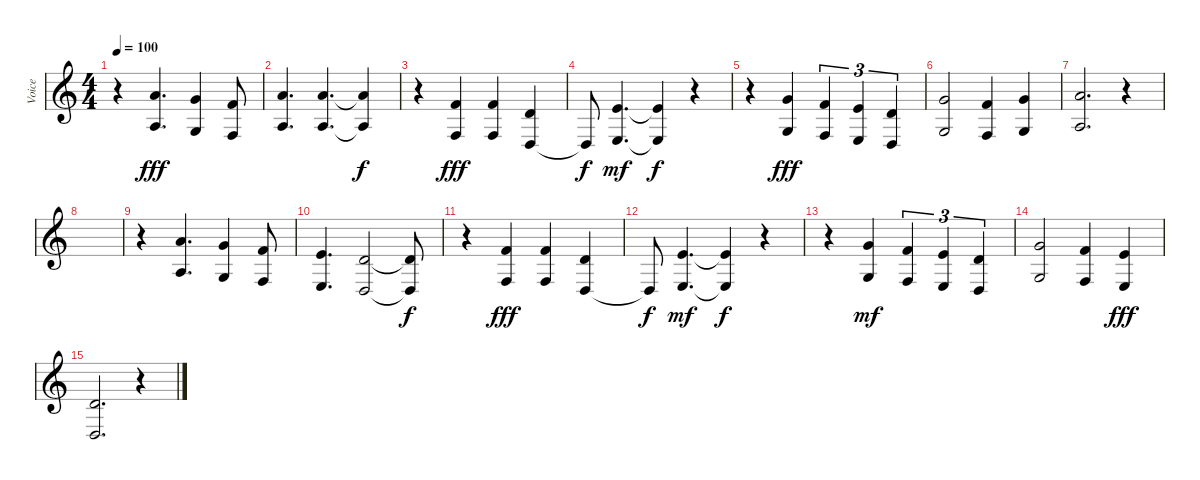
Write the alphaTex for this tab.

\track ("Voice" "Voice") {instrument baritonesax}
\staff {score}
\tuning (E4 B3 G3 D3 A2 E2) {hide}
\ts (4 4)
\tempo 100
\clef g2
\ks c
r.4{dy fff} (5.1 2.3).4{d} (3.1 0.3).4 (6.2 3.4).8 |
(5.1 2.3).4{d} (5.1 2.3).4{d} (5.1{t} 2.3{t}).4{dy f} |
r.4 (6.2 3.4).4{dy fff} (6.2 3.4).4 (7.3 5.5).4 |
5.5{t}.8{dy f} (5.2 2.4).4{d dy mf} (5.2{t} 2.4{t}).4{dy f} r.4 |
r.4 (8.2 5.4).4{dy fff} (6.2 3.4).4{tu (3 2)} (5.2 2.4).4{tu (3 2)} (3.2 0.4).4{tu (3 2)} |
(8.2 5.4).2 (6.2 3.4).4 (8.2 5.4).4 |
(10.2 7.4).2{d} r.4 |
|
r.4 (5.1 2.3).4{d} (3.1 0.3).4 (6.2 3.4).8 |
(5.2 2.4).4{d} (7.3 5.5).2 (7.3{t} 5.5{t}).8{dy f} |
r.4 (6.2 3.4).4{dy fff} (6.2 3.4).4 (7.3 5.5).4 |
5.5{t}.8{dy f} (5.2 2.4).4{d dy mf} (5.2{t} 2.4{t}).4{dy f} r.4 |
r.4 (8.2 5.4).4{dy mf} (6.2 3.4).4{tu (3 2)} (5.2 2.4).4{tu (3 2)} (3.2 0.4).4{tu (3 2)} |
(8.2 5.4).2 (6.2 3.4).4 (5.2 2.4).4{dy fff} |
(3.2 0.4).2{d} r.4
